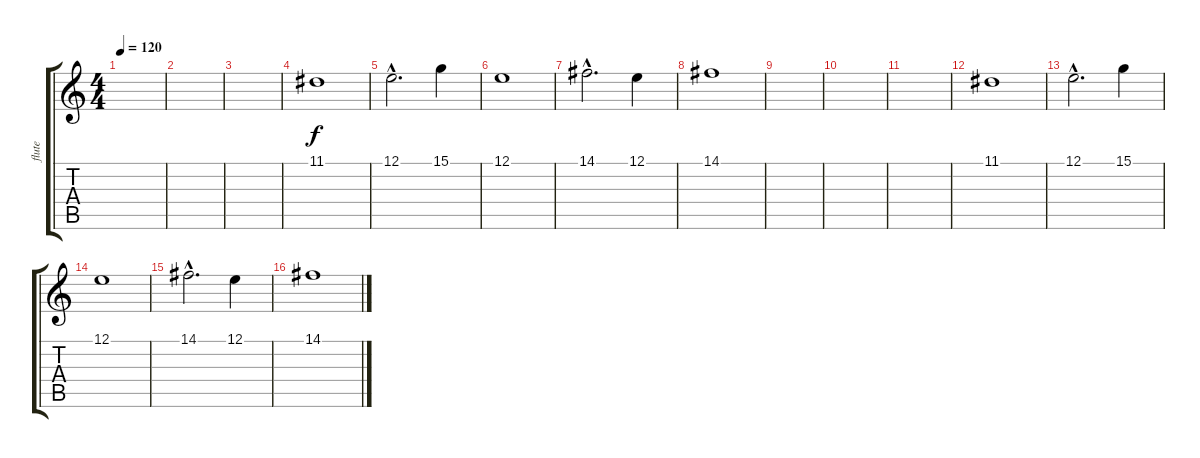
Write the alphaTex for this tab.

\track ("flute" "flute") {instrument flute}
\staff {score tabs}
\tuning (E4 B3 G3 D3 A2 E2) {hide}
\ts (4 4)
\tempo 120
\clef g2
\ks c
|
|
|
11.1.1 |
12.1{hac}.2{d} 15.1.4 |
12.1.1 |
14.1{hac}.2{d} 12.1.4 |
14.1.1 |
|
|
|
11.1.1 |
12.1{hac}.2{d} 15.1.4 |
12.1.1 |
14.1{hac}.2{d} 12.1.4 |
14.1.1
